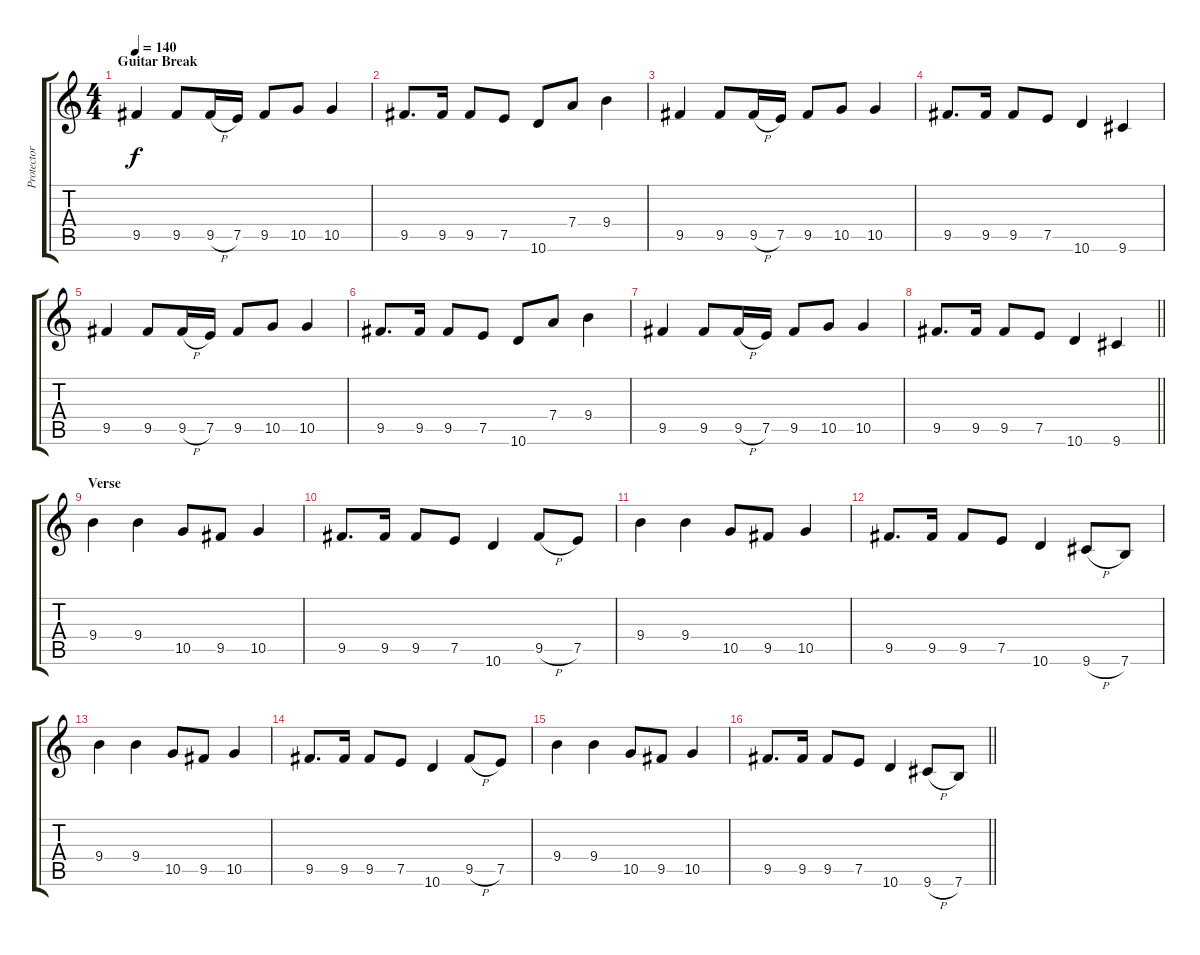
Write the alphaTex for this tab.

\track ("Protector of All Endless Sleeps" "Protector ") {instrument overdrivenguitar}
\staff {score tabs}
\tuning (E4 B3 G3 D3 A2 E2) {hide}
\ts (4 4)
\section ("" "Guitar Break")
\tempo 140
\clef g2
\ks c
9.5.4{dy f} 9.5.8 9.5{h}.16 7.5.16 9.5.8 10.5.8 10.5.4 |
9.5.8{d} 9.5.16 9.5.8 7.5.8 10.6.8 7.4.8 9.4.4 |
9.5.4 9.5.8 9.5{h}.16 7.5.16 9.5.8 10.5.8 10.5.4 |
9.5.8{d} 9.5.16 9.5.8 7.5.8 10.6.4 9.6.4 |
9.5.4 9.5.8 9.5{h}.16 7.5.16 9.5.8 10.5.8 10.5.4 |
9.5.8{d} 9.5.16 9.5.8 7.5.8 10.6.8 7.4.8 9.4.4 |
9.5.4 9.5.8 9.5{h}.16 7.5.16 9.5.8 10.5.8 10.5.4 |
\barLineRight lightlight
9.5.8{d} 9.5.16 9.5.8 7.5.8 10.6.4 9.6.4 |
\section ("" "Verse")
9.4.4 9.4.4 10.5.8 9.5.8 10.5.4 |
9.5.8{d} 9.5.16 9.5.8 7.5.8 10.6.4 9.5{h}.8 7.5.8 |
9.4.4 9.4.4 10.5.8 9.5.8 10.5.4 |
9.5.8{d} 9.5.16 9.5.8 7.5.8 10.6.4 9.6{h}.8 7.6.8 |
9.4.4 9.4.4 10.5.8 9.5.8 10.5.4 |
9.5.8{d} 9.5.16 9.5.8 7.5.8 10.6.4 9.5{h}.8 7.5.8 |
9.4.4 9.4.4 10.5.8 9.5.8 10.5.4 |
\barLineRight lightlight
9.5.8{d} 9.5.16 9.5.8 7.5.8 10.6.4 9.6{h}.8 7.6.8
